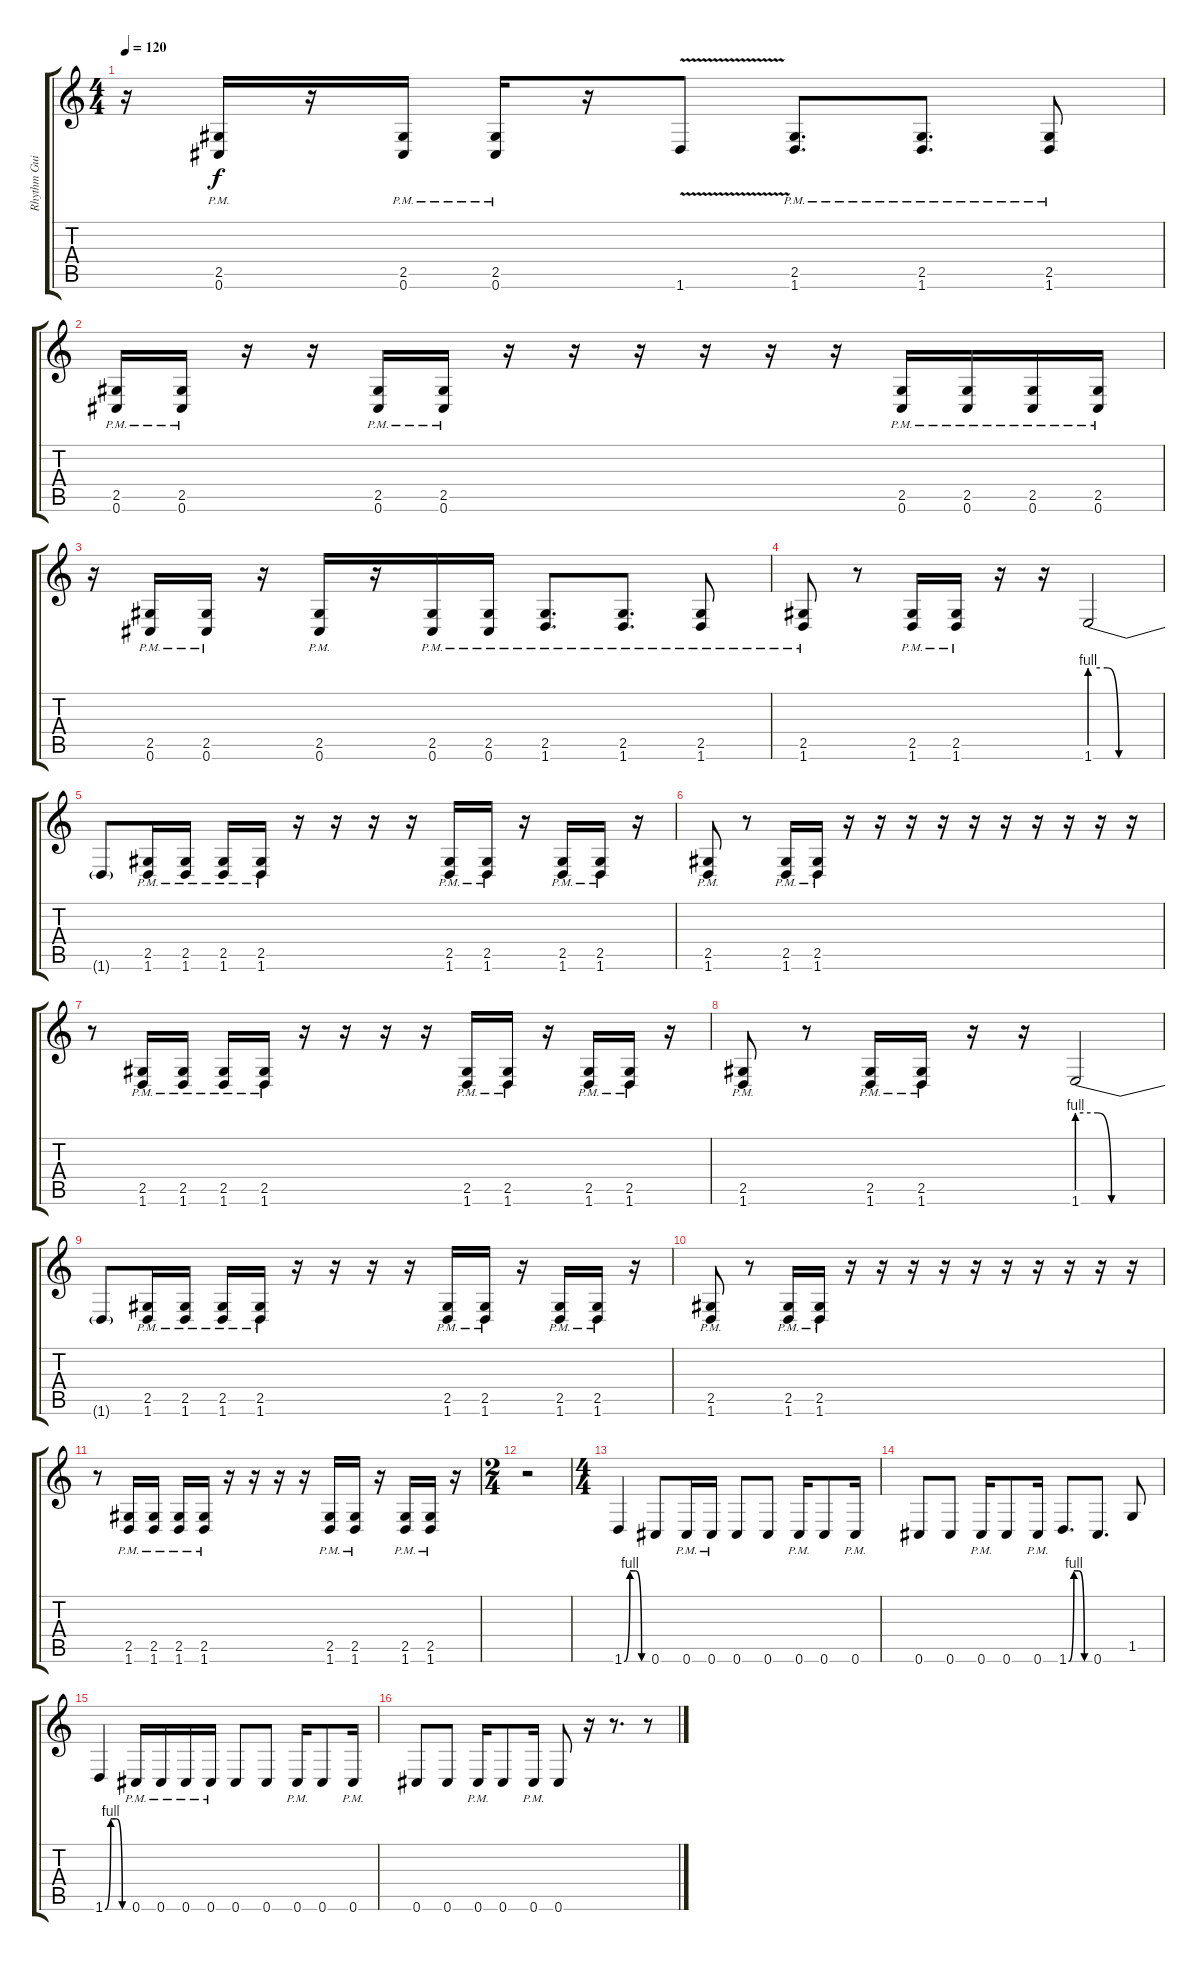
\track ("Rhythm Guitar 1" "Rhythm Gui") {instrument distortionguitar}
\staff {score tabs}
\tuning (Db4 Ab3 E3 B2 Gb2 Db2) {hide}
\ts (4 4)
\tempo 120
\clef g2
\ks c
r.16{dy f} (2.5{pm} 0.6{pm}).16 r.16 (2.5{pm} 0.6{pm}).16 (2.5{pm} 0.6{pm}).16 r.16 1.6{v}.8 (2.5{pm} 1.6{pm}).8{d} (2.5{pm} 1.6{pm}).8{d} (2.5{pm} 1.6{pm}).8 |
(2.5{pm} 0.6{pm}).16 (2.5{pm} 0.6{pm}).16 r.16 r.16 (2.5{pm} 0.6{pm}).16 (2.5{pm} 0.6{pm}).16 r.16 r.16 r.16 r.16 r.16 r.16 (2.5{pm} 0.6{pm}).16 (2.5{pm} 0.6{pm}).16 (2.5{pm} 0.6{pm}).16 (2.5{pm} 0.6{pm}).16 |
r.16 (2.5{pm} 0.6{pm}).16 (2.5{pm} 0.6{pm}).16 r.16 (2.5{pm} 0.6{pm}).16 r.16 (2.5{pm} 0.6{pm}).16 (2.5{pm} 0.6{pm}).16 (2.5{pm} 1.6{pm}).8{d} (2.5{pm} 1.6{pm}).8{d} (2.5{pm} 1.6{pm}).8 |
(2.5{pm} 1.6{pm}).8 r.8 (2.5{pm} 1.6{pm}).16 (2.5{pm} 1.6{pm}).16 r.16 r.16 1.6{be (custom 0 4 15 4 25 0 40 0 60 0)}.2 |
1.6{t}.8 (2.5{pm} 1.6{pm}).16 (2.5{pm} 1.6{pm}).16 (2.5{pm} 1.6{pm}).16 (2.5{pm} 1.6{pm}).16 r.16 r.16 r.16 r.16 (2.5{pm} 1.6{pm}).16 (2.5{pm} 1.6{pm}).16 r.16 (2.5{pm} 1.6{pm}).16 (2.5{pm} 1.6{pm}).16 r.16 |
(2.5{pm} 1.6{pm}).8 r.8 (2.5{pm} 1.6{pm}).16 (2.5{pm} 1.6{pm}).16 r.16 r.16 r.16 r.16 r.16 r.16 r.16 r.16 r.16 r.16 |
r.8 (2.5{pm} 1.6{pm}).16 (2.5{pm} 1.6{pm}).16 (2.5{pm} 1.6{pm}).16 (2.5{pm} 1.6{pm}).16 r.16 r.16 r.16 r.16 (2.5{pm} 1.6{pm}).16 (2.5{pm} 1.6{pm}).16 r.16 (2.5{pm} 1.6{pm}).16 (2.5{pm} 1.6{pm}).16 r.16 |
(2.5{pm} 1.6{pm}).8 r.8 (2.5{pm} 1.6{pm}).16 (2.5{pm} 1.6{pm}).16 r.16 r.16 1.6{be (custom 0 4 15 4 25 0 40 0 60 0)}.2 |
1.6{t}.8 (2.5{pm} 1.6{pm}).16 (2.5{pm} 1.6{pm}).16 (2.5{pm} 1.6{pm}).16 (2.5{pm} 1.6{pm}).16 r.16 r.16 r.16 r.16 (2.5{pm} 1.6{pm}).16 (2.5{pm} 1.6{pm}).16 r.16 (2.5{pm} 1.6{pm}).16 (2.5{pm} 1.6{pm}).16 r.16 |
(2.5{pm} 1.6{pm}).8 r.8 (2.5{pm} 1.6{pm}).16 (2.5{pm} 1.6{pm}).16 r.16 r.16 r.16 r.16 r.16 r.16 r.16 r.16 r.16 r.16 |
r.8 (2.5{pm} 1.6{pm}).16 (2.5{pm} 1.6{pm}).16 (2.5{pm} 1.6{pm}).16 (2.5{pm} 1.6{pm}).16 r.16 r.16 r.16 r.16 (2.5{pm} 1.6{pm}).16 (2.5{pm} 1.6{pm}).16 r.16 (2.5{pm} 1.6{pm}).16 (2.5{pm} 1.6{pm}).16 r.16 |
\ts (2 4)
r.2 |
\ts (4 4)
1.6{be (custom 0 0 15 4 30 4 45 0 60 0)}.4 0.6.8 0.6{pm}.16 0.6{pm}.16 0.6.8 0.6.8 0.6{pm}.16 0.6.8 0.6{pm}.16 |
0.6.8 0.6.8 0.6{pm}.16 0.6.8 0.6{pm}.16 1.6{be (custom 0 0 15 4 30 4 45 0 60 0)}.8{d} 0.6.8{d} 1.5.8 |
1.6{be (custom 0 0 15 4 30 4 45 0 60 0)}.4 0.6{pm}.16 0.6{pm}.16 0.6{pm}.16 0.6{pm}.16 0.6.8 0.6.8 0.6{pm}.16 0.6.8 0.6{pm}.16 |
0.6.8 0.6.8 0.6{pm}.16 0.6.8 0.6{pm}.16 0.6.8 r.16 r.8{d} r.8
